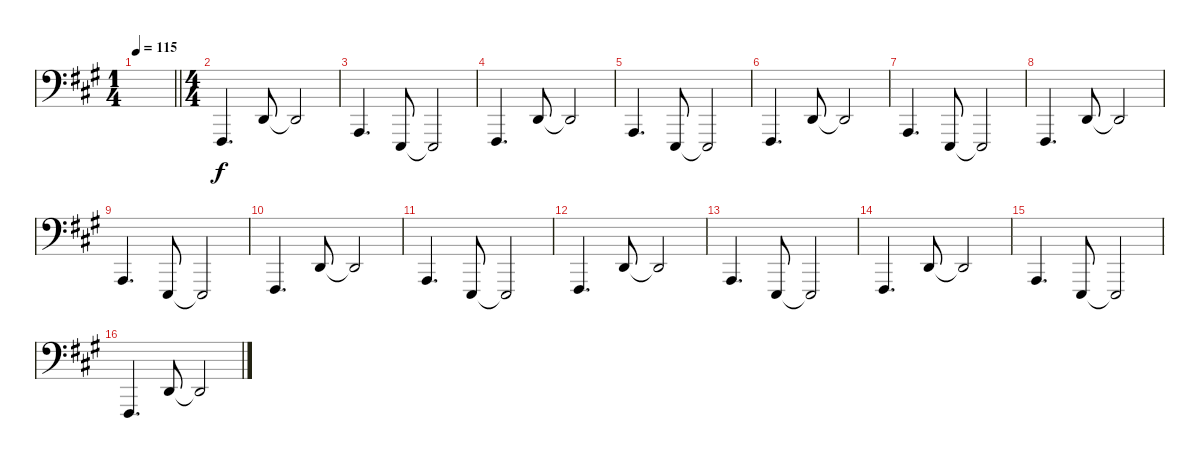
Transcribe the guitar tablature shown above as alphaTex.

\track "" {instrument acousticgrandpiano}
\staff {score}
\tuning (C3 G2 D2 A1 E1 B0) {hide}
\ts (1 4)
\tempo 115
\clef f4
\barLineRight lightlight
\ks a
|
\ts (4 4)
2.5.4{d} 0.3.8 0.3{t}.2 |
0.4.4{d} 0.5.8 0.5{t}.2 |
2.5.4{d} 0.3.8 0.3{t}.2 |
0.4.4{d} 0.5.8 0.5{t}.2 |
2.5.4{d} 0.3.8 0.3{t}.2 |
0.4.4{d} 0.5.8 0.5{t}.2 |
2.5.4{d} 0.3.8 0.3{t}.2 |
0.4.4{d} 0.5.8 0.5{t}.2 |
2.5.4{d} 0.3.8 0.3{t}.2 |
0.4.4{d} 0.5.8 0.5{t}.2 |
2.5.4{d} 0.3.8 0.3{t}.2 |
0.4.4{d} 0.5.8 0.5{t}.2 |
2.5.4{d} 0.3.8 0.3{t}.2 |
0.4.4{d} 0.5.8 0.5{t}.2 |
2.5.4{d} 0.3.8 0.3{t}.2
